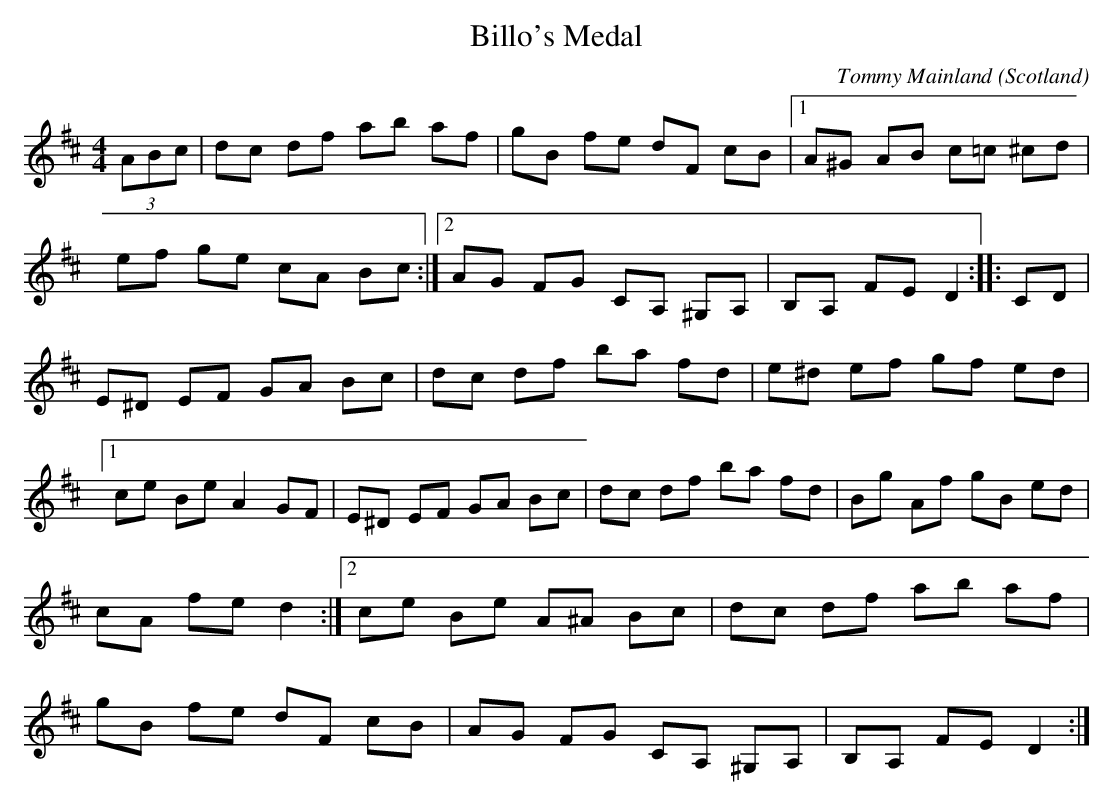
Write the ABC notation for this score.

X:1
T:Billo's Medal
C:Tommy Mainland
M:4/4
O:Scotland
K:D major
(3ABc|\
dc df ab af|gB fe dF cB\
|1 A^G AB c=c ^cd|ef ge cA Bc:|2\
AG FG CA, ^G,A,|B,A, FE D2::\
CD|\
E^D EF GA Bc| dc df ba fd| e^d ef gf ed\
|1 ce Be A2 GF| E^D EF GA Bc|dc df ba fd|\
Bg Af gB ed| cA fe d2:|2\
ce Be A^A Bc|dc df ab af|gB fe dF cB|\
AG FG CA, ^G,A,|B,A, FE D2:|
